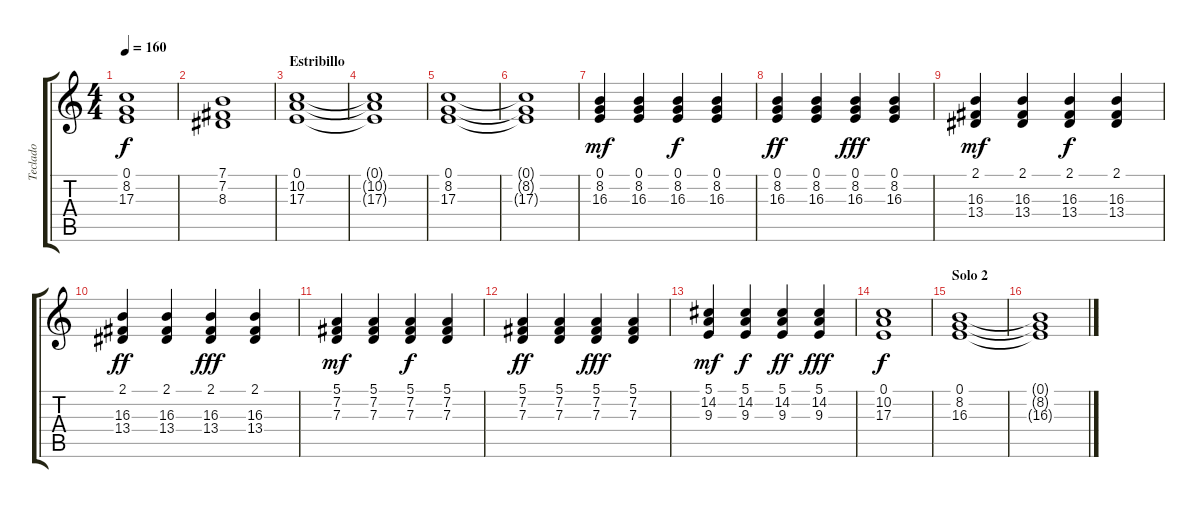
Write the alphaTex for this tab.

\track ("Teclado" "Teclado") {instrument drawbarorgan}
\staff {score tabs}
\tuning (E4 B3 G3 D3 A2 E2) {hide}
\ts (4 4)
\tempo 160
\clef g2
\ks c
(0.1 8.2 17.3).1{dy f} |
(7.1 7.2 8.3).1 |
\section ("" "Estribillo")
(0.1 10.2 17.3).1 |
(0.1{t} 10.2{t} 17.3{t}).1 |
(0.1 8.2 17.3).1 |
(0.1{t} 8.2{t} 17.3{t}).1 |
(0.1 8.2 16.3).4{dy mf volume 16 instrument honkytonkpiano} (0.1 8.2 16.3).4 (0.1 8.2 16.3).4{dy f} (0.1 8.2 16.3).4 |
(0.1 8.2 16.3).4{dy ff} (0.1 8.2 16.3).4 (0.1 8.2 16.3).4{dy fff} (0.1 8.2 16.3).4 |
(2.1 16.3 13.4).4{dy mf} (2.1 16.3 13.4).4 (2.1 16.3 13.4).4{dy f} (2.1 16.3 13.4).4 |
(2.1 16.3 13.4).4{dy ff} (2.1 16.3 13.4).4 (2.1 16.3 13.4).4{dy fff} (2.1 16.3 13.4).4 |
(5.1 7.2 7.3).4{dy mf} (5.1 7.2 7.3).4 (5.1 7.2 7.3).4{dy f} (5.1 7.2 7.3).4 |
(5.1 7.2 7.3).4{dy ff} (5.1 7.2 7.3).4 (5.1 7.2 7.3).4{dy fff} (5.1 7.2 7.3).4 |
(5.1 14.2 9.3).4{dy mf} (5.1 14.2 9.3).4{dy f} (5.1 14.2 9.3).4{dy ff} (5.1 14.2 9.3).4{dy fff} |
(0.1 10.2 17.3).1{dy f} |
\section ("" "Solo 2")
(0.1 8.2 16.3).1{volume 11 instrument drawbarorgan} |
(0.1{t} 8.2{t} 16.3{t}).1
